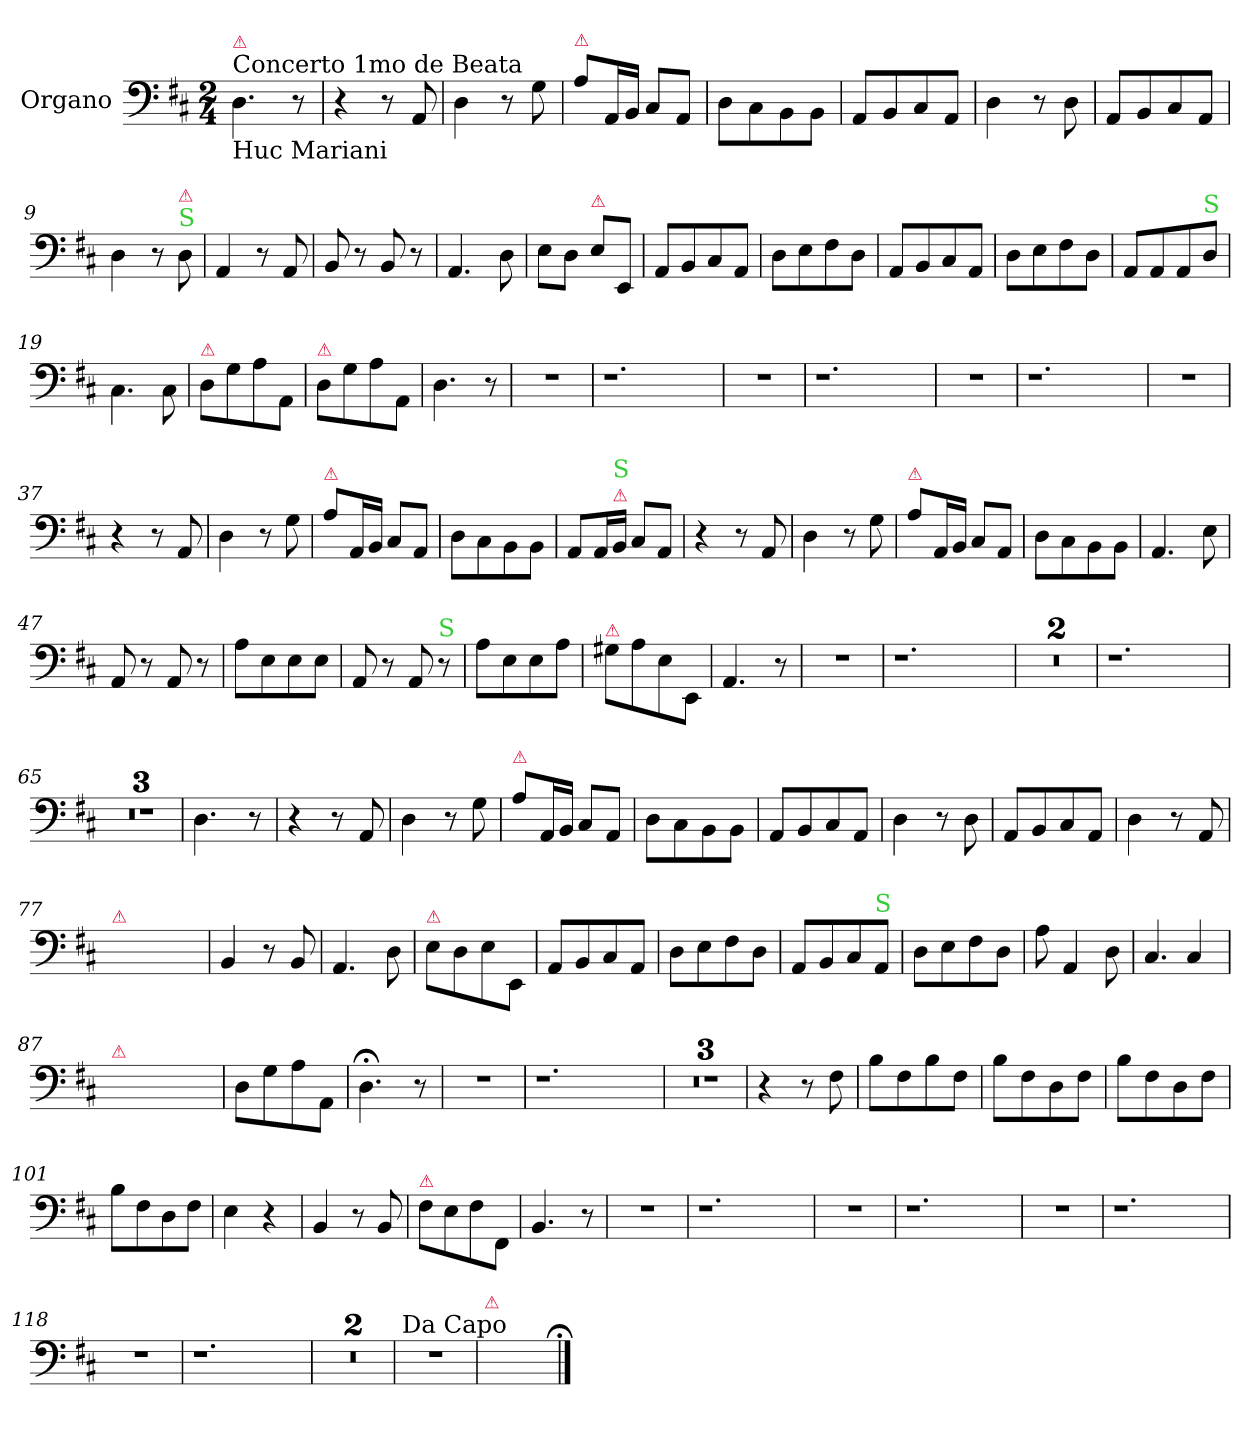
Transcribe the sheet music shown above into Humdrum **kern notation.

**kern
*part1
*staff1
*I"Organo
*clefF4
*k[f#c#]
*D:
*M2/4
=1
!LO:TX:b:t=Huc Mariani
!LO:TX:a:t=Concerto 1mo de Beata
!LO:TX:a:color=crimson:t=⚠
4.D\
8r
=2
4r
8r
8AA/
=3
4D\
8r
8G\
=4
!LO:TX:a:color=crimson:t=⚠
8A\L
16AA/L
16BB/JJ
8C#/L
8AA/J
=5
8D\L
8C#\
8BB\
8BB\J
=6
8AA/L
8BB/
8C#/
8AA/J
=7
4D\
8r
8D\
=8
8AA/L
8BB/
8C#/
8AA/J
=9
4D\
8r
!LO:TX:a:color=limegreen:t=S
!LO:TX:a:color=crimson:t=⚠
8D\
=10
4AA/
8r
8AA/
=11
8BB/
8r
8BB/
8r
=12
4.AA/
8D\
=13
8E\L
8D\J
!LO:TX:a:color=crimson:t=⚠
8E\L
8EE/J
=14
8AA/L
8BB/
8C#/
8AA/J
=15
8D\L
8E\
8F#\
8D\J
=16
8AA/L
8BB/
8C#/
8AA/J
=17
8D\L
8E\
8F#\
8D\J
=18
8AA/L
8AA/
8AA/
!LO:TX:a:color=limegreen:t=S
8D/J
=19
4.C#\
8C#\
=20
!LO:TX:a:color=crimson:t=⚠
8D\L
8G\
8A\
8AA/J
=21
!LO:TX:a:color=crimson:t=⚠
8D\L
8G\
8A\
8AA/J
=22
4.D\
8r
=23
2r
=24
1.r
=27
2r
=28
1.r
=31
2r
=32
1.r
=35
!LO:N:vis=0
2r
=37
4r
8r
8AA/
=38
4D\
8r
8G\
=39
!LO:TX:a:color=crimson:t=⚠
8A\L
16AA/L
16BB/JJ
8C#/L
8AA/J
=40
8D\L
8C#\
8BB\
8BB\J
=41
8AA/L
16AA/L
!LO:TX:a:color=crimson:t=⚠
!LO:TX:a:color=limegreen:t=S
16BB/JJ
8C#/L
8AA/J
=42
4r
8r
8AA/
=43
4D\
8r
8G\
=44
!LO:TX:a:color=crimson:t=⚠
8A\L
16AA/L
16BB/JJ
8C#/L
8AA/J
=45
8D\L
8C#\
8BB\
8BB\J
=46
4.AA/
8E\
=47
8AA/
8r
8AA/
8r
=48
8A\L
8E\
8E\
8E\J
=49
8AA/
8r
8AA/
!LO:TX:a:color=limegreen:t=S
8r
=50
8A\L
8E\
8E\
8A\J
=51
!LO:TX:a:color=crimson:t=⚠
8G#X\L
8A\
8E\
8EE/J
=52
4.AA/
8r
=53
2r
=54
1.r
=57
!LO:N:vis=00
2r
=61
2r
=62
1.r
=65
2r
=66
2r
=67
2r
=68
4.D\
8r
=69
4r
8r
8AA/
=70
4D\
8r
8G\
=71
!LO:TX:a:color=crimson:t=⚠
8A\L
16AA/L
16BB/JJ
8C#/L
8AA/J
=72
8D\L
8C#\
8BB\
8BB\J
=73
8AA/L
8BB/
8C#/
8AA/J
=74
4D\
8r
8D\
=75
8AA/L
8BB/
8C#/
8AA/J
=76
4D\
8r
8AA/
=77
!LO:TX:a:color=crimson:t=⚠
4AA/yy
8ryy
8AA/yy
=78
4BB/
8r
8BB/
=79
4.AA/
8D\
=80
!LO:TX:a:color=crimson:t=⚠
8E\L
8D\
8E\
8EE/J
=81
8AA/L
8BB/
8C#/
8AA/J
=82
8D\L
8E\
8F#\
8D\J
=83
8AA/L
8BB/
8C#/
!LO:TX:a:color=limegreen:t=S
8AA/J
=84
8D\L
8E\
8F#\
8D\J
=85
8A\
4AA/
8D\
=86
!LO:N:vis=4.
4C#/
4C#/
=87
!LO:TX:a:color=crimson:t=⚠
8D\Lyy
8G\yy
8A\yy
8AA\Jyy
=88
8D\L
8G\
8A\
8AA\J
=89
4.D;<;\
8r
=90
2r
=91
1.r
=94
2r
=95
2r
=96
2r
=97
4r
8r
8F#\
=98
8B\L
8F#\
8B\
8F#\J
=99
8B\L
8F#\
8D\
8F#\J
=100
8B\L
8F#\
8D\
8F#\J
=101
8B\L
8F#\
8D\
8F#\J
=102
4E\
4r
=103
4BB/
8r
8BB/
=104
!LO:TX:a:color=crimson:t=⚠
8F#\L
8E\
8F#\
8FF#/J
=105
4.BB/
8r
=106
2r
=107
1.r
=110
2r
=111
1.r
=114
2r
=115
1.r
=118
2r
=119
1.r
=122
2r
=123
2r
=124
!LO:TX:a:t=Da Capo
2r
=125
!LO:TX:a:color=crimson:t=⚠
2ryy
==;
*-
